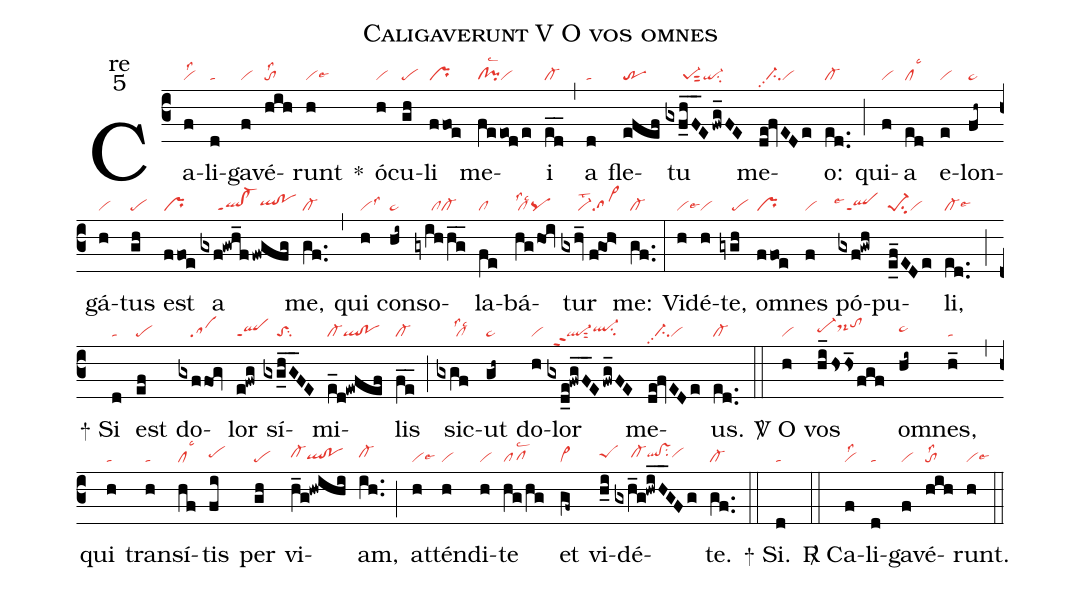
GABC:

name:Caligaverunt V O vos omnes;
office-part:re;
mode:5;
nabc-lines:1;
%%
(c3) Ca(f|vilss2)li(d|ta)ga(f|vi)vé(hih|tolss2)runt(h|vilse6) <sp>*</sp>() ó(h|vi)cu(gh|pe)li(ffoe|pr) me(feeod/e|cl!pilsc2vi)i(e_d_|cl-) (,) a(d|ta) fle(efef|tr)tu(gxf_hF__E/fwg_FE|/////pe-1sut2qi-su2) me(de!fvEDe|//ci-pp2vi)o:(ed..|cl-) (;) qui(f|vi)a(ed|cllsc3) e(e|vi)lon(fh~|pe~)gá(h|vi)tus(gh|pe) est(ffoe|pr) a(gxf!gwh_ffwgfg|/////ql!cl-ppt1qlhh!pohh) me,(gf..|cl-) (,) qui(h|vilss3) con(hi~|pe~)so(gyihhg__|/////clcl-)la(fe|cl)bá(hg/hoi|cllss2lsc2pq)tur(gxhv_//f@goh>|/////vi-lst2sa>) me:(gf..|cl-) (:) Vi(h|vilse6)dé(h|vi)te,(gygh|////pe) om(ffoe|pr)nes(f|vi) pó(gxf!gwh|`qlppt1lse4)pu(e_f_EDe|pe-1su2vi)li,(ed..|cl-lse6) (;)

<sp>+</sp> Si(d|ta) est(ef|pe) do(gxffog|////sa)lor(e!fwg|qlppt1) sí(gxg_h_G_FE|////toSsu2)mi(e_d!ewfef|cl-ql!po)lis(fe__|cl-) (;) sic(gxgf|/////cllss2lsc2)ut(gh~|pe~) do(h|vi)lor(gxd_e!fwg_F_E/fwg_FE|//ql-ppt2sut2ql-hhsu2) me(de!fvEDe|//ci-pp2vi)us.(ed..|cl-) (::)

<sp>V/</sp> O(h|vi) vos(hi_/hshs_/fgf|pe-hhds-hitohj) om(hi~|pe~hh)nes,(h_|ta) (,) qui(h|ta) tran(h|ta)sí(hf|cllsc3)tis(fi|pehh) per(gh|pe) vi(h_g!hwihi|cl-hhqlhg!pohg)am,(ih..|cl-hh) (;) at(h|vilse6)tén(h|vi)di(h|vi)te(hg/hg|pflsc2) et(gf~|vi>) vi(h_i|peShh)dé(gxh_g!hwi_H_GFg|/////cl-hhqlhh!vshhsu2vihh)te.(gf..|cl-) (::)

<sp>+</sp> Si.(d|ta) (::)

<sp>R/</sp> Ca(f|vilss2)li(d|ta)ga(f|vi)vé(hih|tolss2)runt.(h|vilse6) (::)
